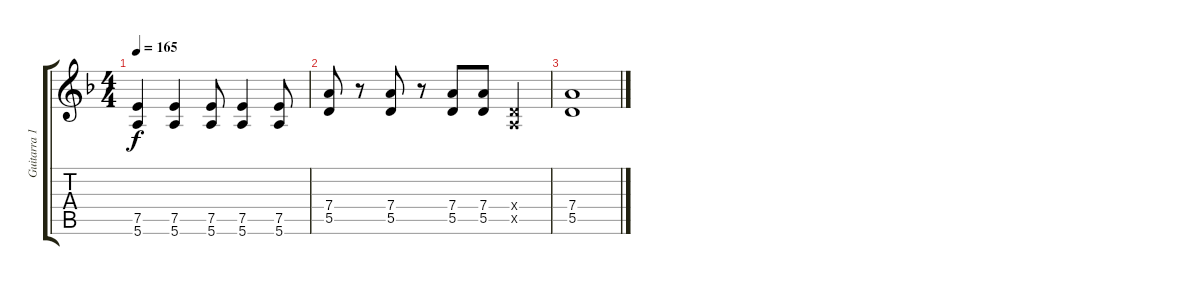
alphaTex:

\track ("Guitarra 1" "Guitarra 1") {instrument electricguitarclean}
\staff {score tabs}
\tuning (E4 B3 G3 D3 A2 E2) {hide}
\ts (4 4)
\tempo 165
\clef g2
\ks dminor
(7.5 5.6).4{dy f} (7.5 5.6).4 (7.5 5.6).8 (7.5 5.6).4 (7.5 5.6).8 |
(7.4 5.5).8 r.8 (7.4 5.5).8 r.8 (7.4 5.5).8 (7.4 5.5).8 (0.4{x} 0.5{x}).4 |
(7.4 5.5).1
